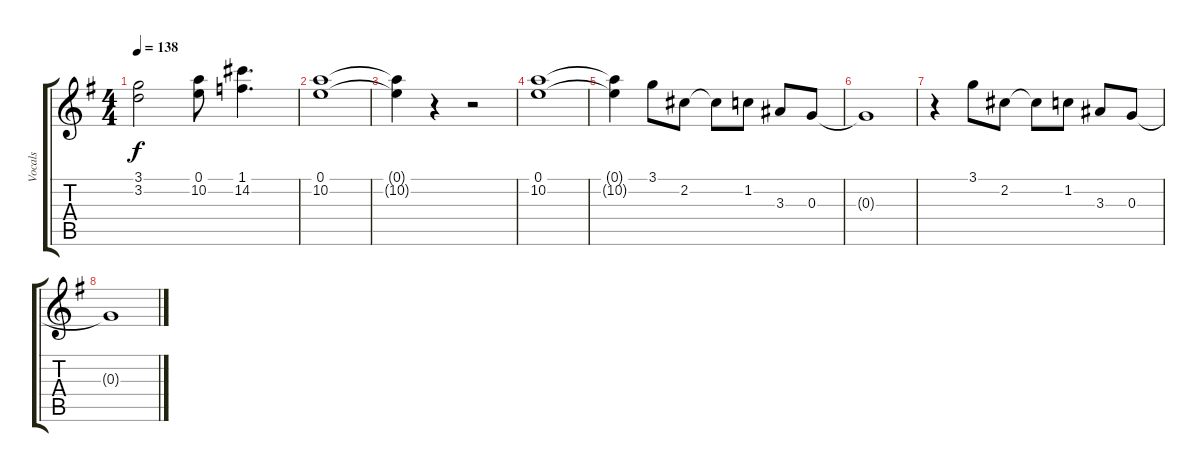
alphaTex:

\track ("Vocals" "Vocals") {instrument acousticguitarsteel}
\staff {score tabs}
\tuning (E4 B3 G3 D3 A2 E2) {hide}
\ts (4 4)
\tempo 138
\clef g2
\ks g
(3.1{t} 3.2{t}).2{dy f} (0.1 10.2).8 (1.1 14.2).4{d} |
(0.1 10.2).1 |
(0.1{t} 10.2{t}).4 r.4 r.2 |
(0.1 10.2).1 |
(0.1{t} 10.2{t}).4 3.1.8 2.2.8 2.2{t}.8 1.2.8 3.3.8 0.3.8 |
0.3{t}.1 |
r.4 3.1.8 2.2.8 2.2{t}.8 1.2.8 3.3.8 0.3.8 |
0.3{t}.1
